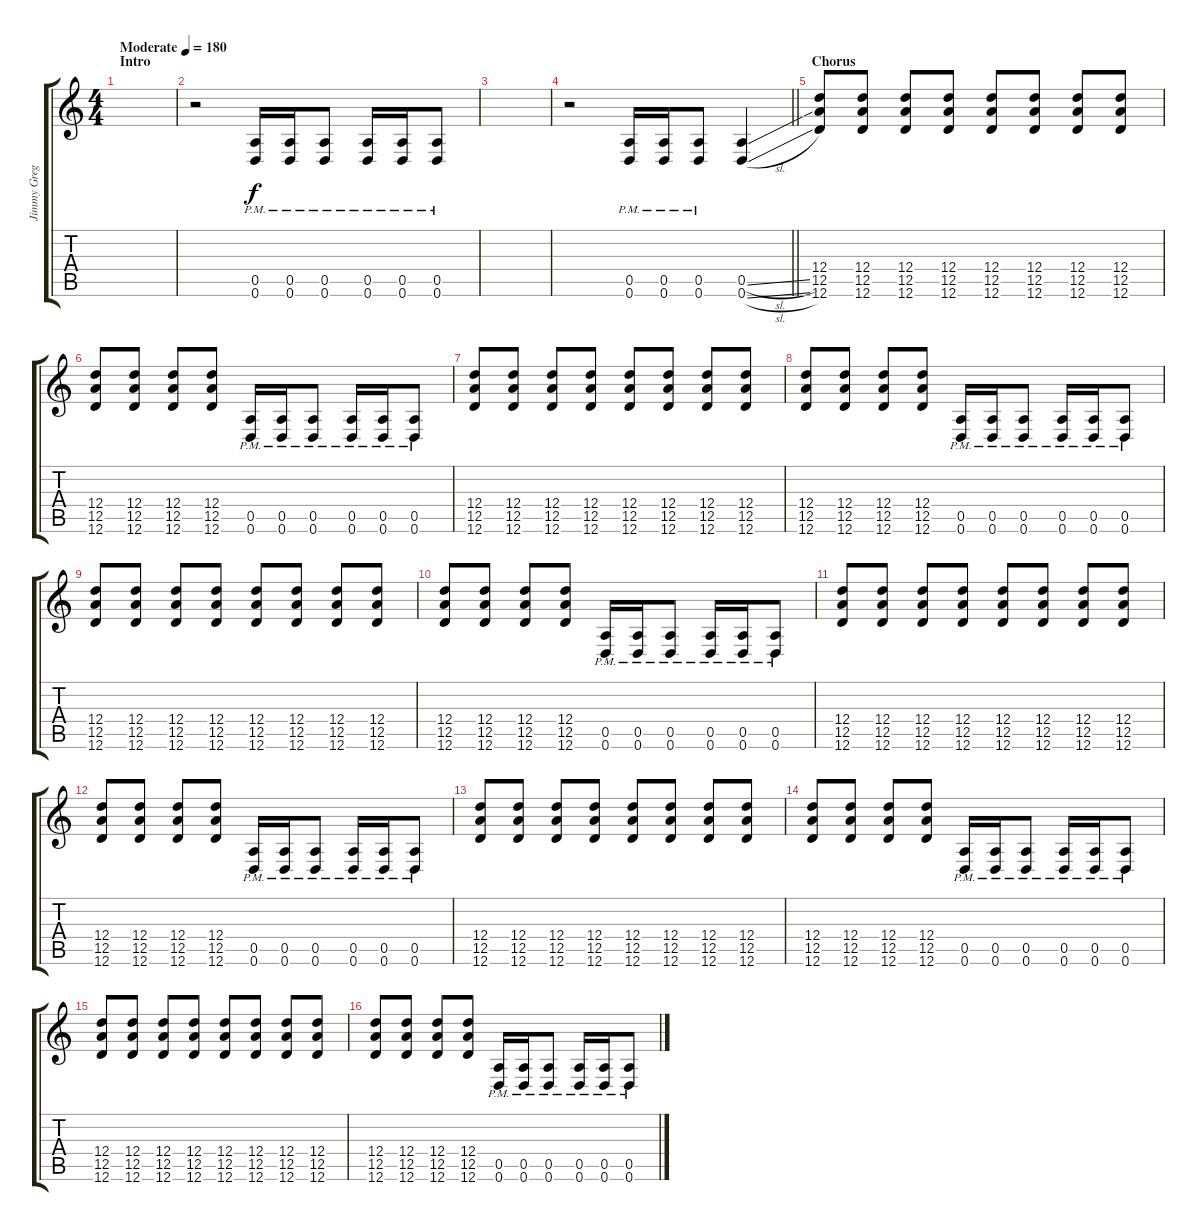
\track ("Jimmy Gregerson" "Jimmy Greg") {instrument distortionguitar}
\staff {score tabs}
\tuning (E4 B3 G3 D3 A2 D2) {hide}
\ts (4 4)
\section ("" "Intro")
\tempo (180 "Moderate")
\clef g2
\ks c
|
r.2 (0.5{pm} 0.6{pm}).16 (0.5{pm} 0.6{pm}).16 (0.5{pm} 0.6{pm}).8 (0.5{pm} 0.6{pm}).16 (0.5{pm} 0.6{pm}).16 (0.5{pm} 0.6{pm}).8 |
|
\barLineRight lightlight
r.2 (0.5{pm} 0.6{pm}).16 (0.5{pm} 0.6{pm}).16 (0.5{pm} 0.6{pm}).8 (0.5{sl} 0.6{sl}).4 |
\section ("" "Chorus")
(12.4 12.5 12.6).8 (12.4 12.5 12.6).8 (12.4 12.5 12.6).8 (12.4 12.5 12.6).8 (12.4 12.5 12.6).8 (12.4 12.5 12.6).8 (12.4 12.5 12.6).8 (12.4 12.5 12.6).8 |
(12.4 12.5 12.6).8 (12.4 12.5 12.6).8 (12.4 12.5 12.6).8 (12.4 12.5 12.6).8 (0.5{pm} 0.6{pm}).16 (0.5{pm} 0.6{pm}).16 (0.5{pm} 0.6{pm}).8 (0.5{pm} 0.6{pm}).16 (0.5{pm} 0.6{pm}).16 (0.5{pm} 0.6{pm}).8 |
(12.4 12.5 12.6).8 (12.4 12.5 12.6).8 (12.4 12.5 12.6).8 (12.4 12.5 12.6).8 (12.4 12.5 12.6).8 (12.4 12.5 12.6).8 (12.4 12.5 12.6).8 (12.4 12.5 12.6).8 |
(12.4 12.5 12.6).8 (12.4 12.5 12.6).8 (12.4 12.5 12.6).8 (12.4 12.5 12.6).8 (0.5{pm} 0.6{pm}).16 (0.5{pm} 0.6{pm}).16 (0.5{pm} 0.6{pm}).8 (0.5{pm} 0.6{pm}).16 (0.5{pm} 0.6{pm}).16 (0.5{pm} 0.6{pm}).8 |
(12.4 12.5 12.6).8 (12.4 12.5 12.6).8 (12.4 12.5 12.6).8 (12.4 12.5 12.6).8 (12.4 12.5 12.6).8 (12.4 12.5 12.6).8 (12.4 12.5 12.6).8 (12.4 12.5 12.6).8 |
(12.4 12.5 12.6).8 (12.4 12.5 12.6).8 (12.4 12.5 12.6).8 (12.4 12.5 12.6).8 (0.5{pm} 0.6{pm}).16 (0.5{pm} 0.6{pm}).16 (0.5{pm} 0.6{pm}).8 (0.5{pm} 0.6{pm}).16 (0.5{pm} 0.6{pm}).16 (0.5{pm} 0.6{pm}).8 |
(12.4 12.5 12.6).8 (12.4 12.5 12.6).8 (12.4 12.5 12.6).8 (12.4 12.5 12.6).8 (12.4 12.5 12.6).8 (12.4 12.5 12.6).8 (12.4 12.5 12.6).8 (12.4 12.5 12.6).8 |
(12.4 12.5 12.6).8 (12.4 12.5 12.6).8 (12.4 12.5 12.6).8 (12.4 12.5 12.6).8 (0.5{pm} 0.6{pm}).16 (0.5{pm} 0.6{pm}).16 (0.5{pm} 0.6{pm}).8 (0.5{pm} 0.6{pm}).16 (0.5{pm} 0.6{pm}).16 (0.5{pm} 0.6{pm}).8 |
(12.4 12.5 12.6).8 (12.4 12.5 12.6).8 (12.4 12.5 12.6).8 (12.4 12.5 12.6).8 (12.4 12.5 12.6).8 (12.4 12.5 12.6).8 (12.4 12.5 12.6).8 (12.4 12.5 12.6).8 |
(12.4 12.5 12.6).8 (12.4 12.5 12.6).8 (12.4 12.5 12.6).8 (12.4 12.5 12.6).8 (0.5{pm} 0.6{pm}).16 (0.5{pm} 0.6{pm}).16 (0.5{pm} 0.6{pm}).8 (0.5{pm} 0.6{pm}).16 (0.5{pm} 0.6{pm}).16 (0.5{pm} 0.6{pm}).8 |
(12.4 12.5 12.6).8 (12.4 12.5 12.6).8 (12.4 12.5 12.6).8 (12.4 12.5 12.6).8 (12.4 12.5 12.6).8 (12.4 12.5 12.6).8 (12.4 12.5 12.6).8 (12.4 12.5 12.6).8 |
(12.4 12.5 12.6).8 (12.4 12.5 12.6).8 (12.4 12.5 12.6).8 (12.4 12.5 12.6).8 (0.5{pm} 0.6{pm}).16 (0.5{pm} 0.6{pm}).16 (0.5{pm} 0.6{pm}).8 (0.5{pm} 0.6{pm}).16 (0.5{pm} 0.6{pm}).16 (0.5{pm} 0.6{pm}).8
